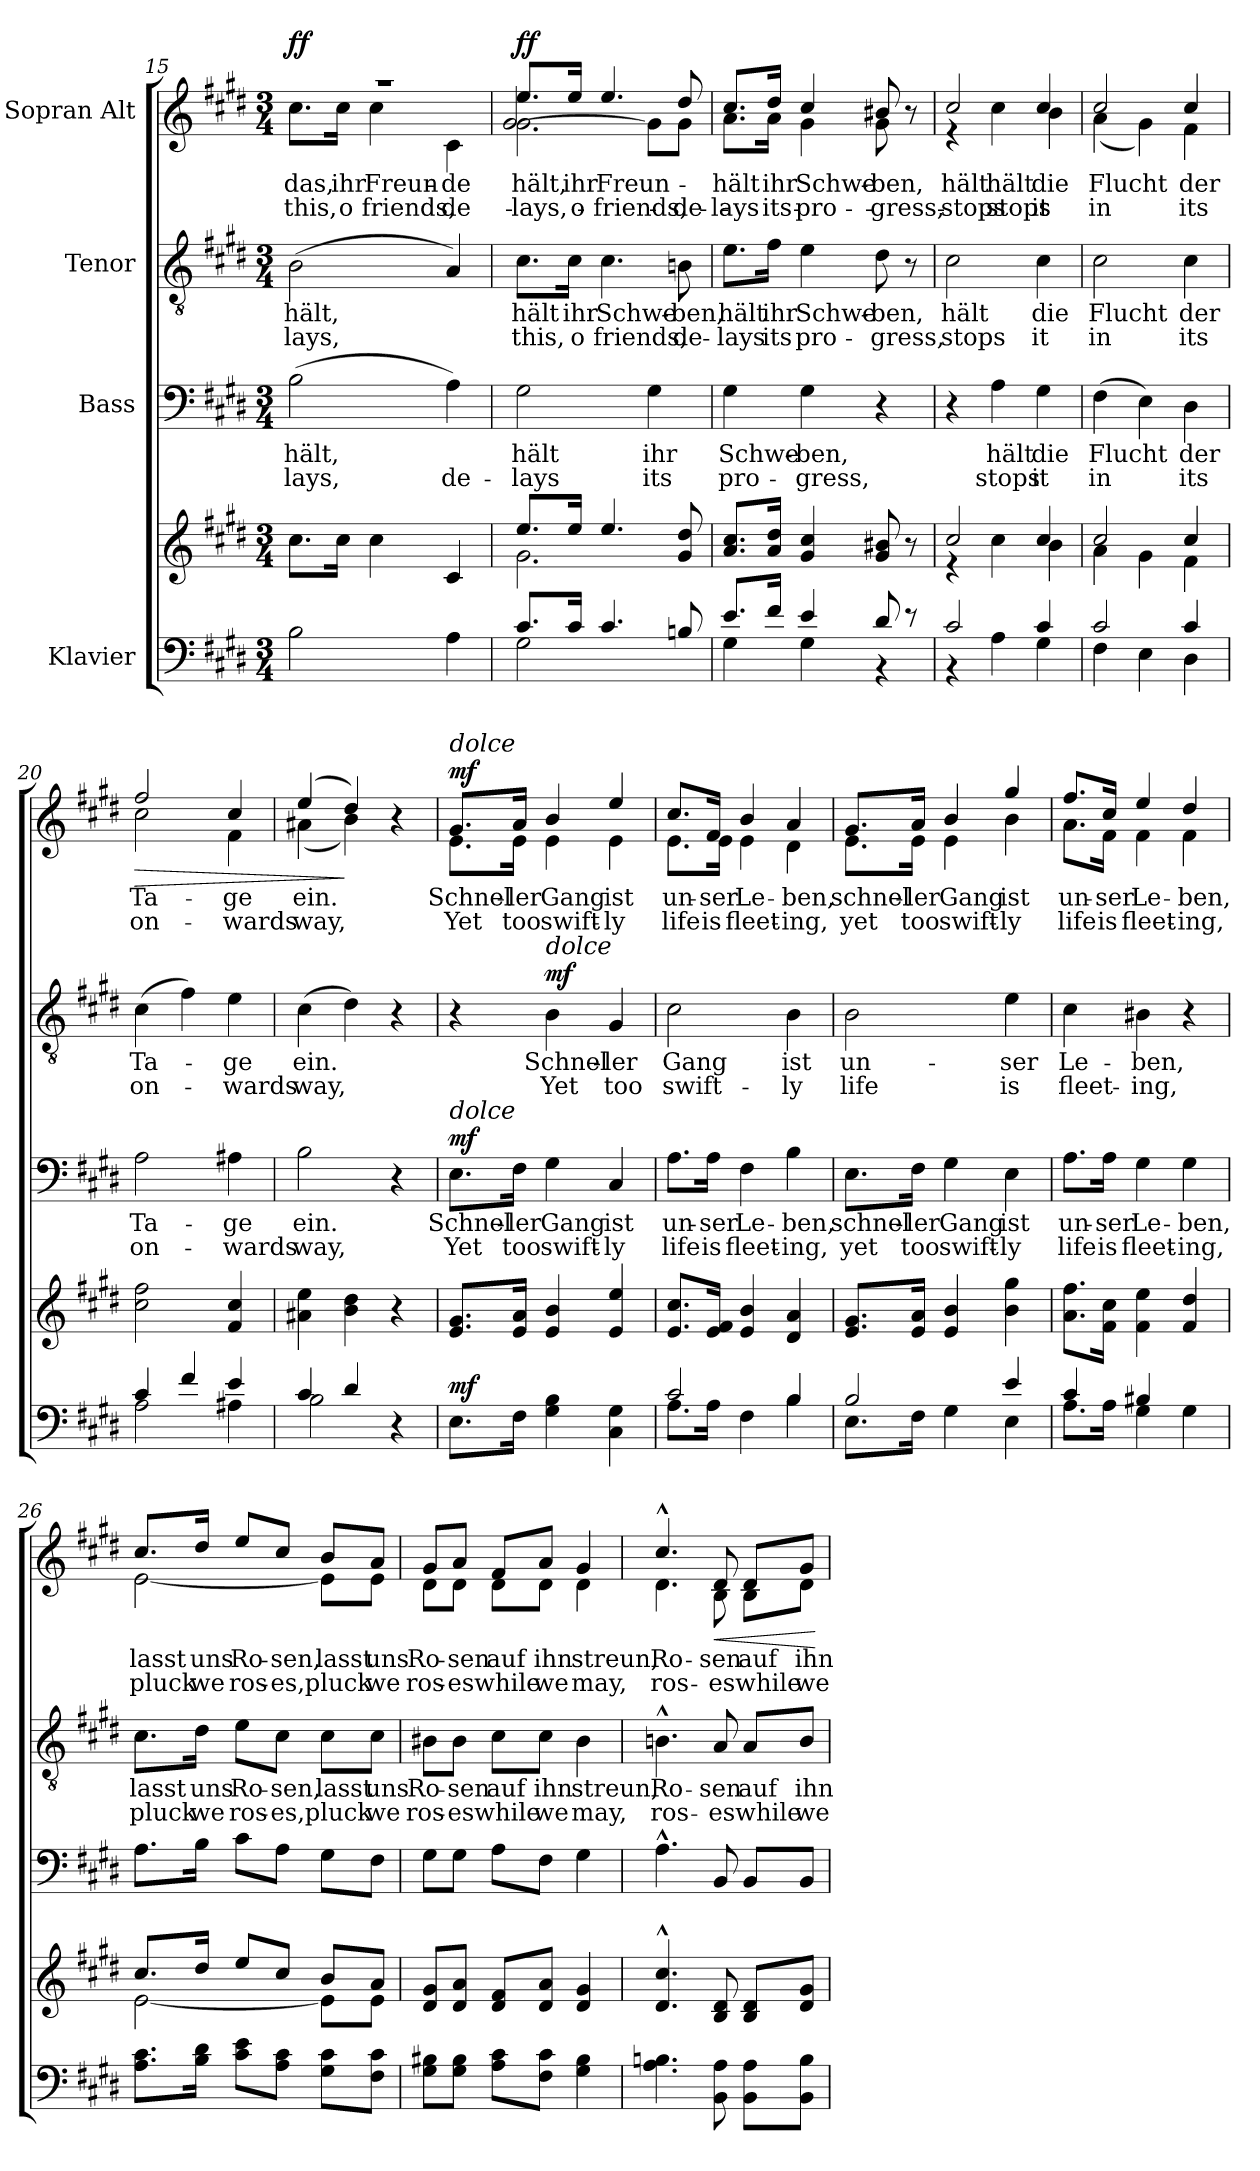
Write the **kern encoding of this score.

**kern	**kern	**dynam	**kern	**text	**text	**dynam	**kern	**text	**text	**dynam	**kern	**text	**text	**dynam
*part4	*part4	*part4	*part3	*part3	*part3	*part3	*part2	*part2	*part2	*part2	*part1	*part1	*part1	*part1
*staff5	*staff4	*staff4/5	*staff3	*staff3	*staff3	*staff3	*staff2	*staff2	*staff2	*staff2	*staff1	*staff1	*staff1	*staff1
*I"Klavier	*	*	*I"Bass	*	*	*	*I"Tenor	*	*	*	*I"Sopran Alt	*	*	*
*clefF4	*clefG2	*	*clefF4	*	*	*	*clefGv2	*	*	*	*clefG2	*	*	*
*k[f#c#g#d#]	*k[f#c#g#d#]	*	*k[f#c#g#d#]	*	*	*	*k[f#c#g#d#]	*	*	*	*k[f#c#g#d#]	*	*	*
*M3/4	*M3/4	*	*M3/4	*	*	*	*M3/4	*	*	*	*M3/4	*	*	*
=15	=15	=15	=15	=15	=15	=15	=15	=15	=15	=15	=15	=15	=15	=15
*	*	*	*	*	*	*	*	*	*	*	*^	*	*	*
!	!	!	!	!	!	!	!	!	!	!	!	!	!	!	!LO:DY:b
2B\	8.cc#\L	.	(2B\	hält,	-lays,	.	(2B\	hält,	-lays,	.	2.r	8.cc#\L	das,	this,	ff
.	16cc#\Jk	.	.	.	.	.	.	.	.	.	.	16cc#\Jk	ihr	o	.
.	4cc#\	.	.	.	.	.	.	.	.	.	.	4cc#\	Freun-	friends,	.
4A\	4c#/	.	4A\)	.	de-	.	4A/)	.	.	.	.	4c#\	-de	de-	.
!!LO:LB:g=z
=16	=16	=16	=16	=16	=16	=16	=16	=16	=16	=16	=16	=16	=16	=16	=16
*^	*^	*	*	*	*	*	*	*	*	*	*	*^	*	*	*
!	!	!	!	!	!	!	!	!	!	!	!	!	!	!	!	!	!	!LO:DY:a
8.c#/L	2G#\	8.ee/L	2.g#\	.	2G#\	hält	-lays	.	8.c#\L	hält	this,	.	8.ee/L	2.g#\	[2g#/	hält,	-lays,	ff
16c#/Jk	.	16ee/Jk	.	.	.	.	.	.	16c#\Jk	ihr	o	.	16ee/Jk	.	.	ihr	o	.
4.c#/	.	4.ee/	.	.	.	.	.	.	4.c#\	Schwe-	friends,	.	4.ee/	.	.	Freun-	friends,	.
.	4ryy	.	.	.	4G#\	ihr	its	.	.	.	.	.	.	.	8g#\L]	.	.	.
8Bn/	.	8g#/ 8dd#/	.	.	.	.	.	.	8Bn\	-ben,	de-	.	8dd#/	.	8g#\J	.	de -	.
*	*	*v	*v	*	*	*	*	*	*	*	*	*	*	*v	*v	*	*	*
=17	=17	=17	=17	=17	=17	=17	=17	=17	=17	=17	=17	=17	=17	=17	=17	=17
8.e/L	4G#\	8.a/ 8.cc#/L	.	4G#\	Schwe-	pro-	.	8.e\L	hält	-lays	.	8.cc#/L	8.a\L	hält	-lays	.
16f#/Jk	.	16a/ 16dd#/Jk	.	.	.	.	.	16f#\Jk	ihr	its	.	16dd#/Jk	16a\Jk	ihr	its	.
4e/	4G#\	4g#/ 4cc#/	.	4G#\	-ben,	-gress,	.	4e\	Schwe-	pro-	.	4cc#/	4g#\	Schwe-	pro-	.
8d#/	4r	8g#/ 8b#X/	.	4r	.	.	.	8d#\	-ben,	-gress,	.	8b#X/	8g#\	-ben,	-gress,	.
8r	.	8r	.	.	.	.	.	8r	.	.	.	8r	8ryy	.	.	.
=18	=18	=18	=18	=18	=18	=18	=18	=18	=18	=18	=18	=18	=18	=18	=18	=18
*	*	*^	*	*	*	*	*	*	*	*	*	*	*	*	*	*
2c#/	4r	2cc#/	4r	.	4r	.	.	.	2c#\	hält	stops	.	2cc#/	4r	hält	stops	.
.	4A\	.	4cc#\	.	4A\	hält	stops	.	.	.	.	.	.	4cc#\	hält	stops	.
4c#/	4G#\	4cc#/	4b\	.	4G#\	die	it	.	4c#\	die	it	.	4cc#/	4b\	die	it	.
=19	=19	=19	=19	=19	=19	=19	=19	=19	=19	=19	=19	=19	=19	=19	=19	=19	=19
2c#/	4F#\	2cc#/	4a\	.	(4F#\	Flucht	in	.	2c#\	Flucht	in	.	2cc#/	(4a\	Flucht	in	.
.	4E\	.	4g#\	.	4E\)	.	.	.	.	.	.	.	.	4g#\)	.	.	.
4c#/	4D#\	4cc#/	4f#\	.	4D#\	der	its	.	4c#\	der	its	.	4cc#/	4f#\	der	its	.
=20	=20	=20	=20	=20	=20	=20	=20	=20	=20	=20	=20	=20	=20	=20	=20	=20	=20
!	!	!	!	!	!	!	!	!	!	!	!	!	!	!	!	!	!LO:HP:b
*	*	*v	*v	*	*	*	*	*	*	*	*	*	*	*	*	*	*
4c#/	2A\	2cc#\ 2ff#\	.	2A\	Ta-	on-	.	(4c#\	Ta-	on-	.	2ff#/	2cc#\	Ta-	on-	>
4f#/	.	.	.	.	.	.	.	4f#\)	.	.	.	.	.	.	.	.
4e/	4A#X\	4f#/ 4cc#/	.	4A#X\	-ge	-wards	.	4e\	-ge	-wards	.	4cc#/	4f#\	-ge	-wards	.
=21	=21	=21	=21	=21	=21	=21	=21	=21	=21	=21	=21	=21	=21	=21	=21	=21
4c#/	2B\	4a#X\ 4ee\	.	2B\	ein.	way,	.	(4c#\	ein.	way,	.	(4ee/	(4a#X\	ein.	way,	.
4d#/	.	4b\ 4dd#\	.	.	.	.	.	4d#\)	.	.	.	4dd#/)	4b\)	.	.	]
4r	4ryy	4r	.	4r	.	.	.	4r	.	.	.	4r	4ryy	.	.	.
!!LO:PB:g=z	!!
=22	=22	=22	=22	=22	=22	=22	=22	=22	=22	=22	=22	=22	=22	=22	=22	=22
!	!	!	!	!	!	!	!	!	!	!	!	!LO:TX:a:i:t=dolce	!	!	!	!
!	!	!	!	!LO:TX:a:i:t=dolce	!	!	!	!	!	!	!	!	!	!	!	!
!LO:TX:a:i:t=dolce	!	!	!	!	!	!	!	!	!	!	!	!	!	!	!	!
!	!	!	!LO:DY:a=2	!	!	!	!LO:DY:a	!	!	!	!	!	!	!	!	!LO:DY:a
*v	*v	*	*	*	*	*	*	*	*	*	*	*	*	*	*	*
8.E\L	8.e/ 8.g#/L	mf	8.E\L	Schnel-	Yet	mf	4r	.	.	.	8.g#/L	8.e\L	Schnel-	Yet	mf
16F#\Jk	16e/ 16a/Jk	.	16F#\Jk	-ler	too	.	.	.	.	.	16a/Jk	16e\Jk	-ler	too	.
!	!	!	!	!	!	!	!LO:TX:a:i:t=dolce	!	!	!	!	!	!	!	!
!	!	!	!	!	!	!	!	!	!	!LO:DY:a	!	!	!	!	!
4G#\ 4B\	4e/ 4b/	.	4G#\	Gang	swift-	.	4B\	Schnel-	Yet	mf	4b/	4e\	Gang	swift-	.
4C#\ 4G#\	4e/ 4ee/	.	4C#/	ist	-ly	.	4G#/	-ler	too	.	4ee/	4e\	ist	-ly	.
=23	=23	=23	=23	=23	=23	=23	=23	=23	=23	=23	=23	=23	=23	=23	=23
*^	*	*	*	*	*	*	*	*	*	*	*	*	*	*	*
2c#/	8.A\L	8.e/ 8.cc#/L	.	8.A\L	un-	life	.	2c#\	Gang	swift-	.	8.cc#/L	8.e\L	un-	life	.
.	16A\Jk	16e/ 16f#/Jk	.	16A\Jk	-ser	is	.	.	.	.	.	16f#/Jk	16e\Jk	-ser	is	.
.	4F#\	4e/ 4b/	.	4F#\	Le-	fleet-	.	.	.	.	.	4b/	4e\	Le-	fleet-	.
4B/	4B\	4d#/ 4a/	.	4B\	-ben,	-ing,	.	4B\	ist	-ly	.	4a/	4d#\	-ben,	-ing,	.
=24	=24	=24	=24	=24	=24	=24	=24	=24	=24	=24	=24	=24	=24	=24	=24	=24
2B/	8.E\L	8.e/ 8.g#/L	.	8.E\L	schnel-	yet	.	2B\	un-	life	.	8.g#/L	8.e\L	schnel-	yet	.
.	16F#\Jk	16e/ 16a/Jk	.	16F#\Jk	-ler	too	.	.	.	.	.	16a/Jk	16e\Jk	-ler	too	.
.	4G#\	4e/ 4b/	.	4G#\	Gang	swift-	.	.	.	.	.	4b/	4e\	Gang	swift-	.
4e/	4E\	4b\ 4gg#\	.	4E\	ist	-ly	.	4e\	-ser	is	.	4gg#/	4b\	ist	-ly	.
=25	=25	=25	=25	=25	=25	=25	=25	=25	=25	=25	=25	=25	=25	=25	=25	=25
4c#/	8.A\L	8.a\ 8.ff#\L	.	8.A\L	un-	life	.	4c#\	Le-	fleet-	.	8.ff#/L	8.a\L	un-	life	.
.	16A\Jk	16f#\ 16cc#\Jk	.	16A\Jk	-ser	is	.	.	.	.	.	16cc#/Jk	16f#\Jk	-ser	is	.
4B#X/	4G#\	4f#\ 4ee\	.	4G#\	Le-	fleet-	.	4B#X\	-ben,	-ing,	.	4ee/	4f#\	Le-	fleet-	.
4G#\	4ryy	4f#/ 4dd#/	.	4G#\	-ben,	-ing,	.	4r	.	.	.	4dd#/	4f#\	-ben,	-ing,	.
*v	*v	*	*	*	*	*	*	*	*	*	*	*	*	*	*	*
!!LO:LB:g=z	!!
=26	=26	=26	=26	=26	=26	=26	=26	=26	=26	=26	=26	=26	=26	=26	=26
*	*^	*	*	*	*	*	*	*	*	*	*	*	*	*	*
8.A\ 8.c#\L	8.cc#/L	[2e\	.	8.A\L	.	.	.	8.c#\L	lasst	pluck	.	8.cc#/L	[2e\	lasst	pluck	.
16B\ 16d#\Jk	16dd#/Jk	.	.	16B\Jk	.	.	.	16d#\Jk	uns	we	.	16dd#/Jk	.	uns	we	.
8c#\ 8e\L	8ee/L	.	.	8c#\L	.	.	.	8e\L	Ro-	ros-	.	8ee/L	.	Ro-	ros-	.
8A\ 8c#\J	8cc#/J	.	.	8A\J	.	.	.	8c#\J	-sen,	-es,	.	8cc#/J	.	-sen,	-es,	.
8G#\ 8c#\L	8b/L	8e\L]	.	8G#\L	.	.	.	8c#\L	lasst	pluck	.	8b/L	8e\L]	lasst	pluck	.
8F#\ 8c#\J	8a/J	8e\J	.	8F#\J	.	.	.	8c#\J	uns	we	.	8a/J	8e\J	uns	we	.
*	*v	*v	*	*	*	*	*	*	*	*	*	*	*	*	*	*
=27	=27	=27	=27	=27	=27	=27	=27	=27	=27	=27	=27	=27	=27	=27	=27
8G#\ 8B#X\L	8d#/ 8g#/L	.	8G#\L	.	.	.	8B#X\L	Ro-	ros-	.	8g#/L	8d#\L	Ro-	ros-	.
8G#\ 8B#\J	8d#/ 8a/J	.	8G#\J	.	.	.	8B#\J	-sen	-es	.	8a/J	8d#\J	-sen	-es	.
8A\ 8c#\L	8d#/ 8f#/L	.	8A\L	.	.	.	8c#\L	auf	while	.	8f#/L	8d#\L	auf	while	.
8F#\ 8c#\J	8d#/ 8a/J	.	8F#\J	.	.	.	8c#\J	ihn	we	.	8a/J	8d#\J	ihn	we	.
4G#\ 4B#\	4d#/ 4g#/	.	4G#\	.	.	.	4B#\	streun,	may,	.	4g#/	4d#\	streun,	may,	.
=28	=28	=28	=28	=28	=28	=28	=28	=28	=28	=28	=28	=28	=28	=28	=28
4.A\ 4.Bn\	4.d#/^^ 4.cc#/^^	.	4.A^^\	.	.	.	4.Bn^^\	Ro-	ros-	.	4.cc#^^/	4.d#\	Ro-	ros-	.
!	!	!	!	!	!	!	!	!	!	!	!	!	!	!	!LO:HP:b
8BB\ 8A\	8B/ 8d#/	.	8BB/	.	.	.	8A/	-sen	-es	.	8d#/	8B\	-sen	-es	<
8BB\ 8A\L	8B/ 8d#/L	.	8BB/L	.	.	.	8A/L	auf	while	.	8d#/L	8B\L	auf	while	.
8BB\ 8B\J	8d#/ 8g#/J	.	8BB/J	.	.	.	8B/J	ihn	we	.	8g#/J	8d#\J	ihn	we	.
*	*	*	*	*	*	*	*	*	*	*	*v	*v	*	*	*
.	.	.	.	.	.	.	.	.	.	.	.	.	.	[
=	=	=	=	=	=	=	=	=	=	=	=	=	=	=
*-	*-	*-	*-	*-	*-	*-	*-	*-	*-	*-	*-	*-	*-	*-
